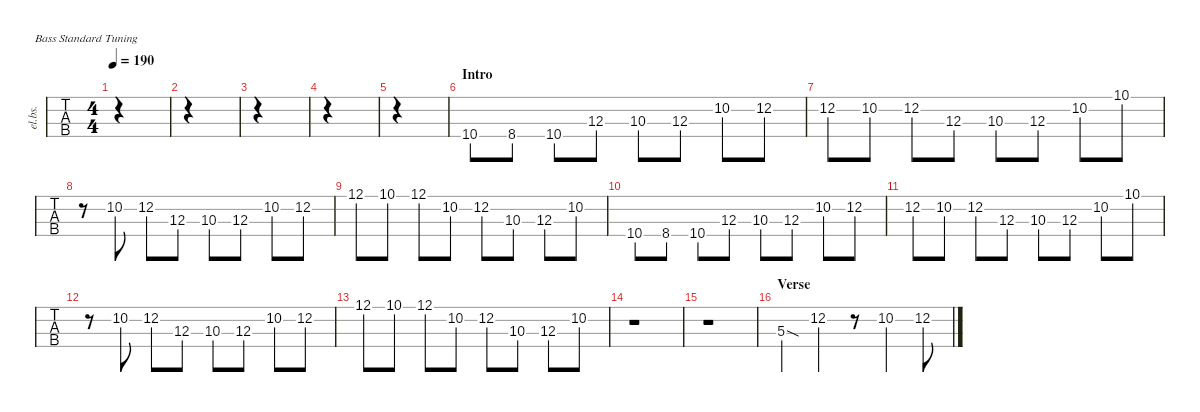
\defaultSystemsLayout 4
\hideDynamics
\bracketExtendMode nobrackets
\track ("山田リョウ" "el.bs.") {solo instrument electricbassfinger}
\staff {tabs}
\tuning (G2 D2 A1 E1)
\ts (4 4)
\tempo 190
\clef f4
\ks c
|
|
|
|
|
\section ("" "Intro")
10.4.8 8.4.8 10.4.8 12.3.8 10.3.8 12.3.8 10.2.8 12.2.8 |
12.2.8 10.2.8 12.2.8 12.3.8 10.3.8 12.3.8 10.2.8 10.1.8 |
r.8 10.2.8 12.2.8 12.3.8 10.3.8 12.3.8 10.2.8 12.2.8 |
12.1.8 10.1.8 12.1.8 10.2.8 12.2.8 10.3.8 12.3.8 10.2.8 |
10.4.8 8.4.8 10.4.8 12.3.8 10.3.8 12.3.8 10.2.8 12.2.8 |
12.2.8 10.2.8 12.2.8 12.3.8 10.3.8 12.3.8 10.2.8 10.1.8 |
r.8 10.2.8 12.2.8 12.3.8 10.3.8 12.3.8 10.2.8 12.2.8 |
12.1.8 10.1.8 12.1.8 10.2.8 12.2.8 10.3.8 12.3.8 10.2.8 |
r.1 |
r.1 |
\section ("" "Verse")
5.3{sod}.4 12.2.4 r.8 10.2.4 12.2.8
